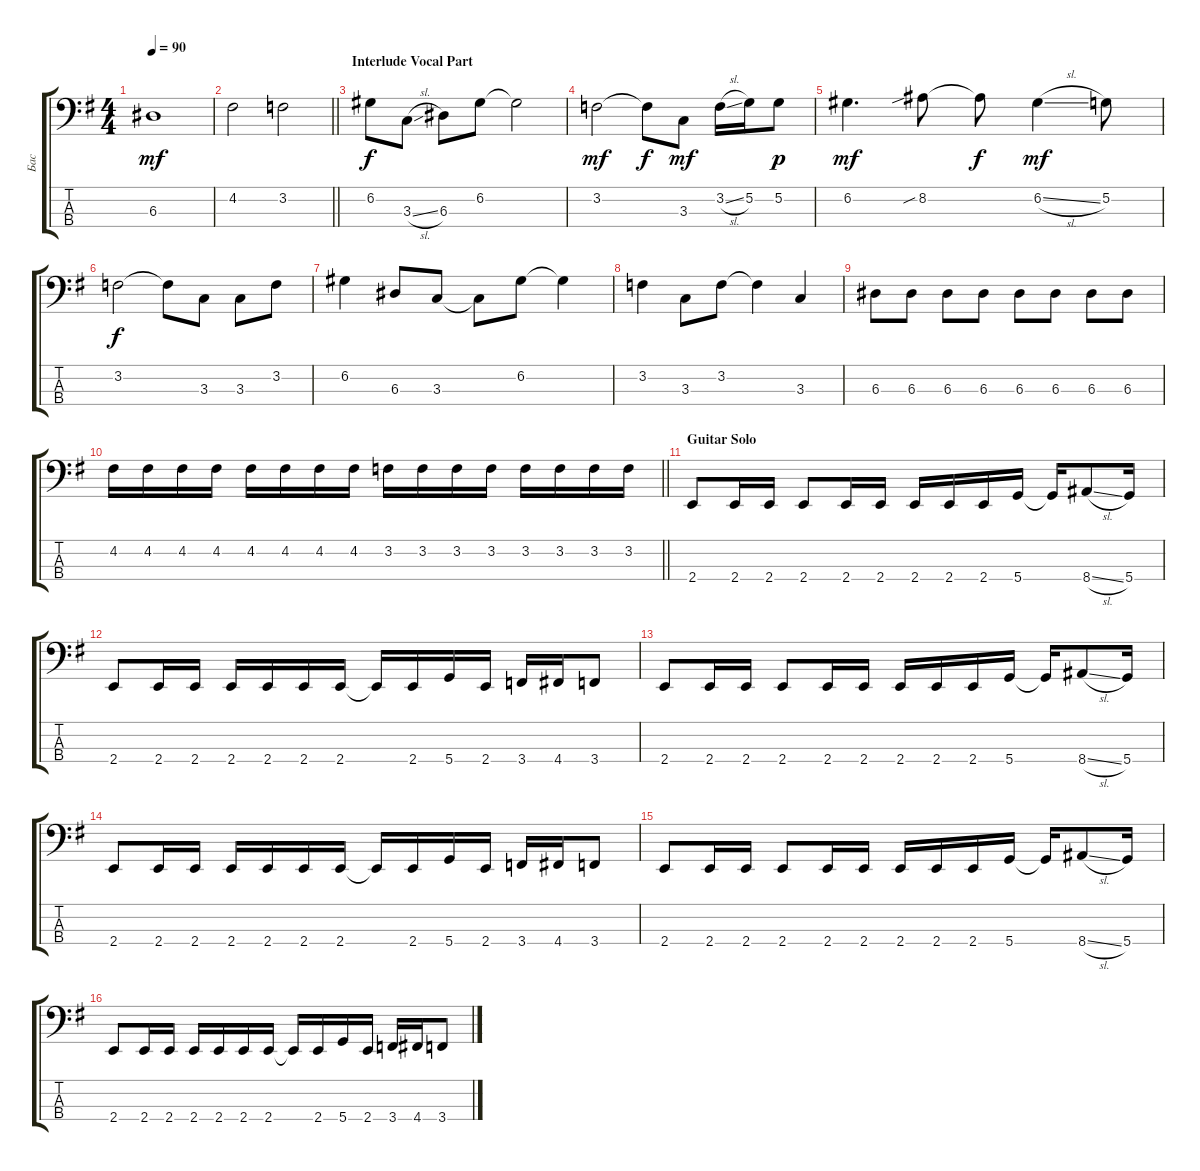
\track ("Бас" "Бас") {instrument electricbassfinger}
\staff {score tabs}
\tuning (G2 D2 A1 D1) {hide}
\ts (4 4)
\tempo 90
\clef f4
\ks eminor
6.3.1{dy mf} |
\barLineRight lightlight
4.2.2 3.2.2 |
\section ("" "Interlude Vocal Part")
6.2.8{dy f} 3.3{sl}.8 6.3.8 6.2.8 6.2{t}.2 |
3.2.2{dy mf} 3.2{t}.8{dy f} 3.3.8{dy mf} 3.2{sl}.16 5.2.16 5.2.8{dy p} |
6.2.4{d dy mf} 8.2{sib}.8 8.2{t}.8{dy f} 6.2{sl}.4{dy mf} 5.2.8 |
3.2.2{dy f} 3.2{t}.8 3.3.8 3.3.8 3.2.8 |
6.2.4 6.3.8 3.3.8 3.3{t}.8 6.2.8 6.2{t}.4 |
3.2.4 3.3.8 3.2.8 3.2{t}.4 3.3.4 |
6.3.8 6.3.8 6.3.8 6.3.8 6.3.8 6.3.8 6.3.8 6.3.8 |
\barLineRight lightlight
4.2.16 4.2.16 4.2.16 4.2.16 4.2.16 4.2.16 4.2.16 4.2.16 3.2.16 3.2.16 3.2.16 3.2.16 3.2.16 3.2.16 3.2.16 3.2.16 |
\section ("" "Guitar Solo")
2.4.8 2.4.16 2.4.16 2.4.8 2.4.16 2.4.16 2.4.16 2.4.16 2.4.16 5.4.16 5.4{t}.16 8.4{sl}.8 5.4.16 |
2.4.8 2.4.16 2.4.16 2.4.16 2.4.16 2.4.16 2.4.16 2.4{t}.16 2.4.16 5.4.16 2.4.16 3.4.16 4.4.16 3.4.8 |
2.4.8 2.4.16 2.4.16 2.4.8 2.4.16 2.4.16 2.4.16 2.4.16 2.4.16 5.4.16 5.4{t}.16 8.4{sl}.8 5.4.16 |
2.4.8 2.4.16 2.4.16 2.4.16 2.4.16 2.4.16 2.4.16 2.4{t}.16 2.4.16 5.4.16 2.4.16 3.4.16 4.4.16 3.4.8 |
2.4.8 2.4.16 2.4.16 2.4.8 2.4.16 2.4.16 2.4.16 2.4.16 2.4.16 5.4.16 5.4{t}.16 8.4{sl}.8 5.4.16 |
2.4.8 2.4.16 2.4.16 2.4.16 2.4.16 2.4.16 2.4.16 2.4{t}.16 2.4.16 5.4.16 2.4.16 3.4.16 4.4.16 3.4.8
